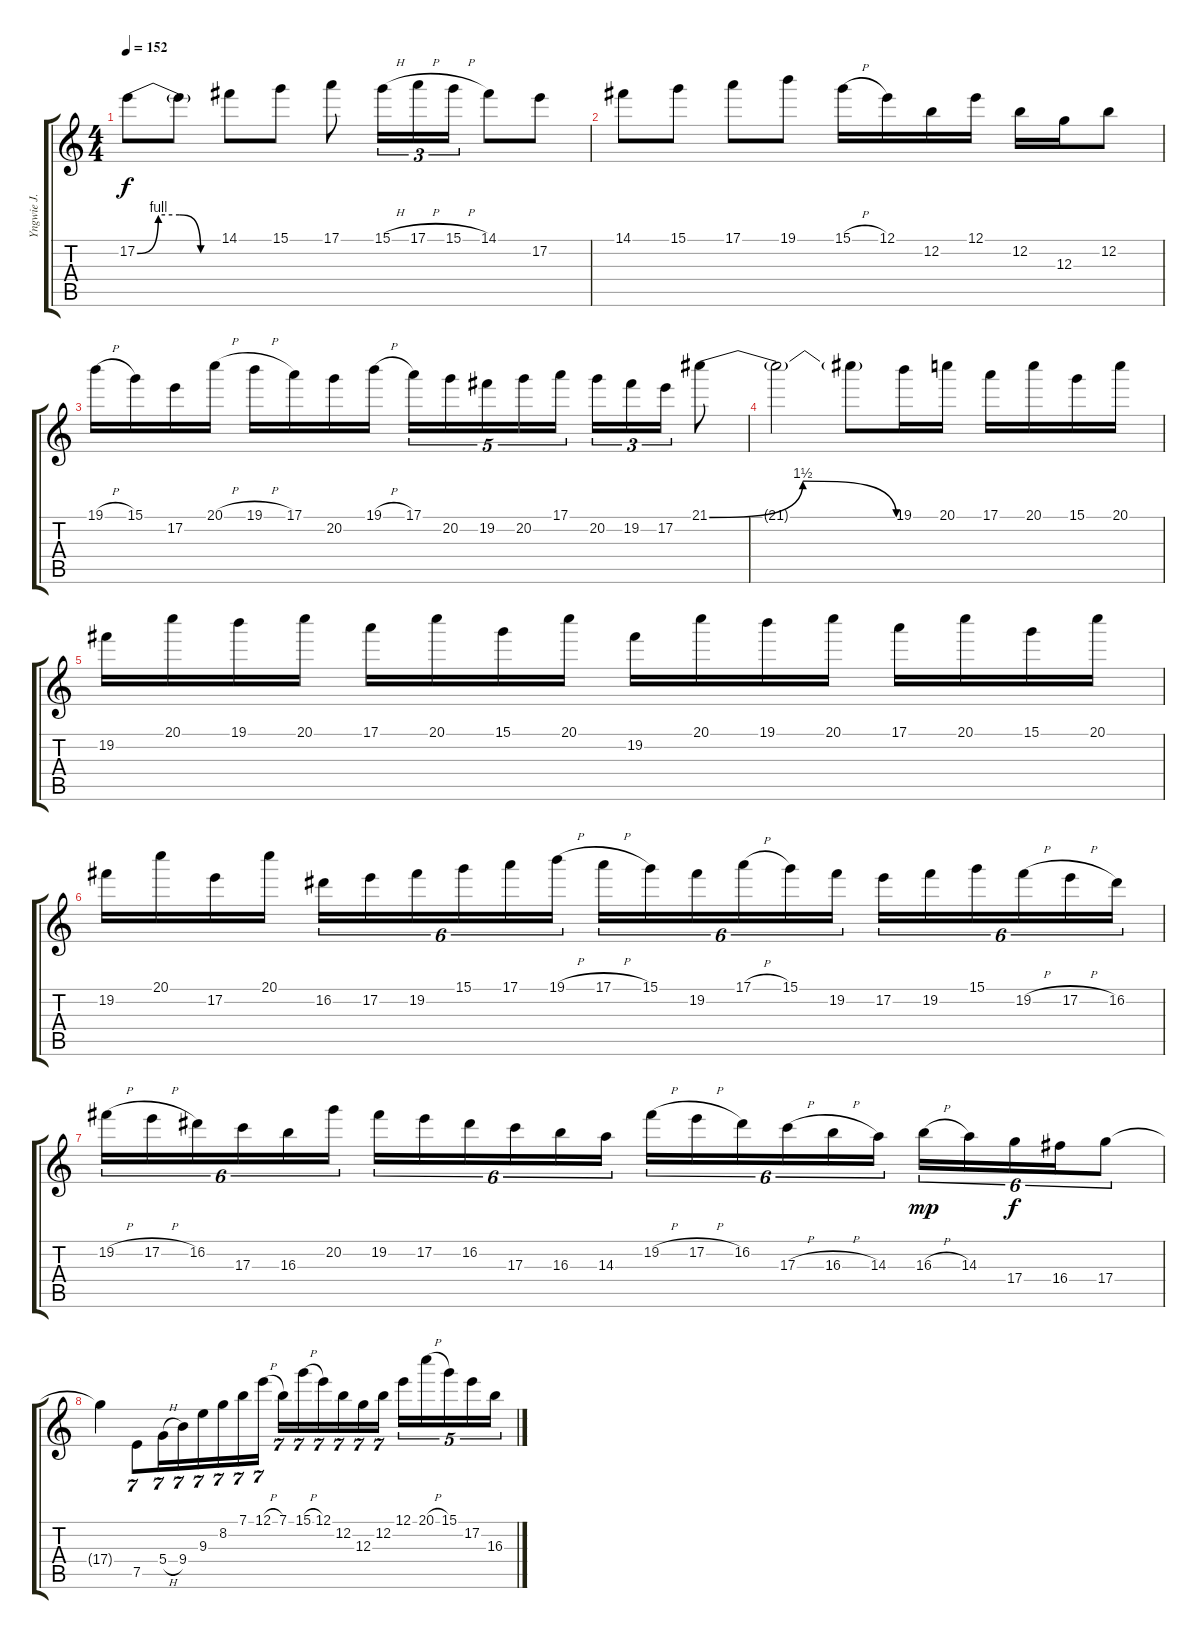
\track ("Yngwie J. Malmsteen (Solo)" "Yngwie J. ") {instrument overdrivenguitar}
\staff {score tabs}
\tuning (E4 B3 G3 D3 A2 E2) {hide}
\ts (4 4)
\tempo 152
\clef g2
\ks c
17.2{be (custom 0 0 15 4 30 4 45 0 60 0)}.8{dy f} 17.2{t}.8 14.1.8 15.1.8 17.1.8 15.1{h}.16{tu (3 2)} 17.1{h}.16{tu (3 2)} 15.1{h}.16{tu (3 2)} 14.1.8 17.2.8 |
14.1.8 15.1.8 17.1.8 19.1.8 15.1{h}.16 12.1.16 12.2.16 12.1.16 12.2.16 12.3.16 12.2.8 |
19.1{h}.16 15.1.16 17.2.16 20.1{h}.16 19.1{h}.16 17.1.16 20.2.16 19.1{h}.16 17.1.16{tu (5 4)} 20.2.16{tu (5 4)} 19.2.16{tu (5 4)} 20.2.16{tu (5 4)} 17.1.16{tu (5 4)} 20.2.16{tu (3 2)} 19.2.16{tu (3 2)} 17.2.16{tu (3 2)} 21.1{be (bendrelease 0 0 15 6 30 6 60 0)}.8 |
21.1{t}.2 21.1{t}.8 19.1.16 20.1.16 17.1.16 20.1.16 15.1.16 20.1.16 |
19.2.16 20.1.16 19.1.16 20.1.16 17.1.16 20.1.16 15.1.16 20.1.16 19.2.16 20.1.16 19.1.16 20.1.16 17.1.16 20.1.16 15.1.16 20.1.16 |
19.2.16 20.1.16 17.2.16 20.1.16 16.2.16{tu (6 4)} 17.2.16{tu (6 4)} 19.2.16{tu (6 4)} 15.1.16{tu (6 4)} 17.1.16{tu (6 4)} 19.1{h}.16{tu (6 4)} 17.1{h}.16{tu (6 4)} 15.1.16{tu (6 4)} 19.2.16{tu (6 4)} 17.1{h}.16{tu (6 4)} 15.1.16{tu (6 4)} 19.2.16{tu (6 4)} 17.2.16{tu (6 4)} 19.2.16{tu (6 4)} 15.1.16{tu (6 4)} 19.2{h}.16{tu (6 4)} 17.2{h}.16{tu (6 4)} 16.2.16{tu (6 4)} |
19.2{h}.16{tu (6 4)} 17.2{h}.16{tu (6 4)} 16.2.16{tu (6 4)} 17.3.16{tu (6 4)} 16.3.16{tu (6 4)} 20.2.16{tu (6 4)} 19.2.16{tu (6 4)} 17.2.16{tu (6 4)} 16.2.16{tu (6 4)} 17.3.16{tu (6 4)} 16.3.16{tu (6 4)} 14.3.16{tu (6 4)} 19.2{h}.16{tu (6 4)} 17.2{h}.16{tu (6 4)} 16.2.16{tu (6 4)} 17.3{h}.16{tu (6 4)} 16.3{h}.16{tu (6 4)} 14.3.16{tu (6 4)} 16.3{h}.16{tu (6 4) dy mp} 14.3.16{tu (6 4)} 17.4.16{tu (6 4) dy f} 16.4.16{tu (6 4)} 17.4.8{tu (6 4)} |
17.4{t}.4 7.5.8{tu (7 4)} 5.4{h}.16{tu (7 4)} 9.4.16{tu (7 4)} 9.3.16{tu (7 4)} 8.2.16{tu (7 4)} 7.1.16{tu (7 4)} 12.1{h}.16{tu (7 4)} 7.1.16{tu (7 4)} 15.1{h}.16{tu (7 4)} 12.1.16{tu (7 4)} 12.2.16{tu (7 4)} 12.3.16{tu (7 4)} 12.2.16{tu (7 4)} 12.1.16{tu (5 4)} 20.1{h}.16{tu (5 4)} 15.1.16{tu (5 4)} 17.2.16{tu (5 4)} 16.3.16{tu (5 4)}
